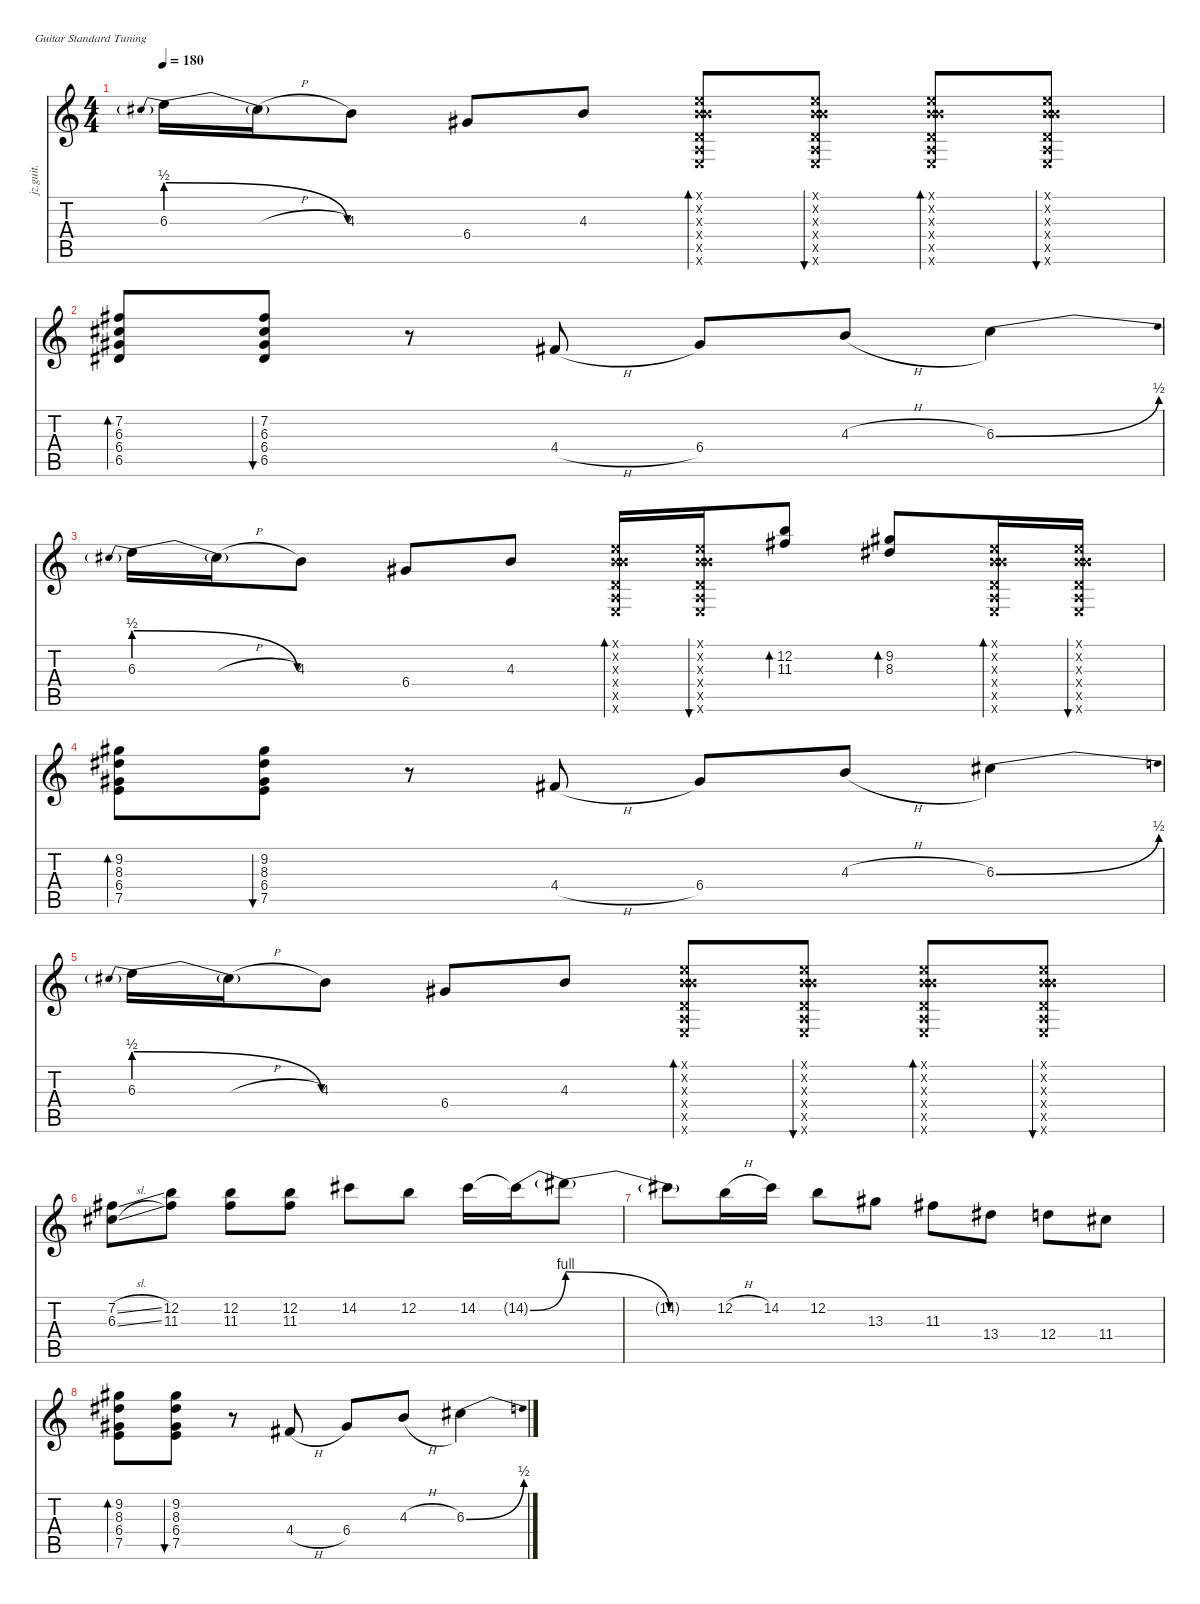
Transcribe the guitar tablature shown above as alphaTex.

\defaultSystemsLayout 4
\hideDynamics
\bracketExtendMode nobrackets
\otherSystemsTrackNameOrientation horizontal
\track ("音轨 1" "jz.guit.") {instrument electricguitarjazz}
\staff {score tabs}
\tuning (E4 B3 G3 D3 A2 E2)
\ts (4 4)
\tempo 180
\clef g2
\ks c
6.3{be (prebendrelease 0 2 60 0)}.16{dy f} 6.3{h t}.16 4.3.8 6.4.8 4.3.8 (0.1{x} 0.2{x} 4.3{x} 0.4{x} 0.5{x} 0.6{x}).8{bd 60} (0.1{x} 0.2{x} 4.3{x} 0.4{x} 0.5{x} 0.6{x}).8{bu 60} (0.1{x} 0.2{x} 4.3{x} 0.4{x} 0.5{x} 0.6{x}).8{bd 60} (0.1{x} 0.2{x} 4.3{x} 0.4{x} 0.5{x} 0.6{x}).8{bu 60} |
(7.2 6.3 6.4 6.5).8{bd 60} (7.2 6.3 6.4 6.5).8{bu 60} r.8 4.4{h}.8 6.4.8 4.3{h}.8 6.3{be (bend 0 0 15 2)}.4 |
6.3{be (prebendrelease 0 2 60 0)}.16 6.3{h t}.16 4.3.8 6.4.8 4.3.8 (0.1{x} 0.2{x} 4.3{x} 0.4{x} 0.5{x} 0.6{x}).16{bd 60} (0.1{x} 0.2{x} 4.3{x} 0.4{x} 0.5{x} 0.6{x}).16{bu 60} (12.2 11.3).8{bd 60} (9.2 8.3).8{bd 60} (0.1{x} 0.2{x} 4.3{x} 0.4{x} 0.5{x} 0.6{x}).16{bd 60} (0.1{x} 0.2{x} 4.3{x} 0.4{x} 0.5{x} 0.6{x}).16{bu 60} |
(9.2 8.3 6.4 7.5).8{bd 60} (9.2 8.3 6.4 7.5).8{bu 60} r.8 4.4{h}.8 6.4.8 4.3{h}.8 6.3{be (bend 0 0 15 2)}.4 |
6.3{be (prebendrelease 0 2 60 0)}.16 6.3{h t}.16 4.3.8 6.4.8 4.3.8 (0.1{x} 0.2{x} 4.3{x} 0.4{x} 0.5{x} 0.6{x}).8{bd 60} (0.1{x} 0.2{x} 4.3{x} 0.4{x} 0.5{x} 0.6{x}).8{bu 60} (0.1{x} 0.2{x} 4.3{x} 0.4{x} 0.5{x} 0.6{x}).8{bd 60} (0.1{x} 0.2{x} 4.3{x} 0.4{x} 0.5{x} 0.6{x}).8{bu 60} |
(7.2{sl} 6.3{sl}).8 (12.2 11.3).8 (12.2 11.3).8 (12.2 11.3).8 14.2.8 12.2.8 14.2.16 14.2{be (bend 0 0 60 4) t}.16 14.2{be (release 0 4 60 0) t}.8 |
14.2{be (hold 0 0 60 0) t}.8 12.2{h}.16 14.2.16 12.2.8 13.3.8 11.3.8 13.4.8 12.4.8 11.4.8 |
(9.2 8.3 6.4 7.5).8{bd 60} (9.2 8.3 6.4 7.5).8{bu 60} r.8 4.4{h}.8 6.4.8 4.3{h}.8 6.3{be (bend 0 0 15 2)}.4
